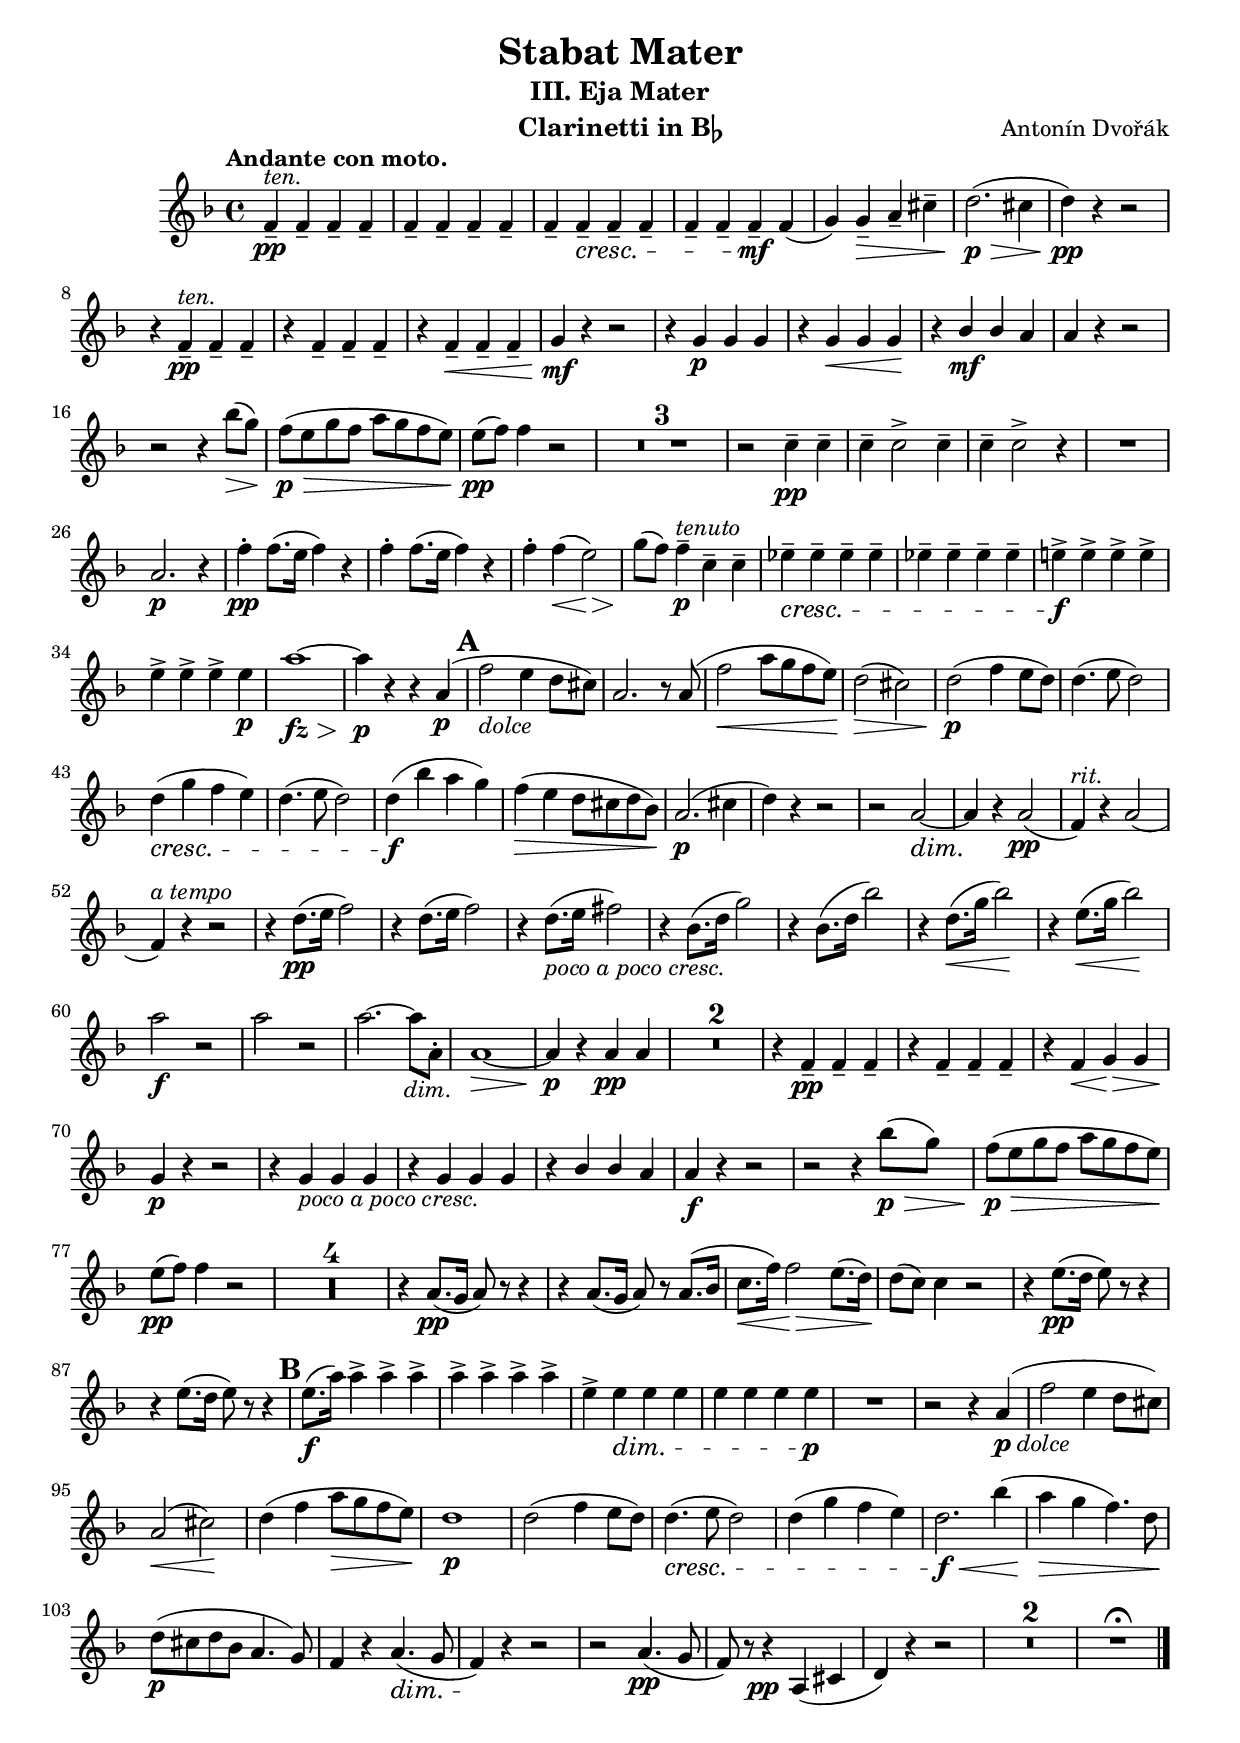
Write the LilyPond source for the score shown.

\version "2.15.33"

\header {
  title = "Stabat Mater"
  subtitle = "III. Eja Mater"
  composer = "Antonín Dvořák"
  instrument = \markup { \concat { "Clarinetti in B" \flat } }
}

\paper {
  left-margin = 12\mm
  right-margin = 12\mm
}

\score {
  \transpose bes c' {
    \relative c'{
      \compressFullBarRests
      \key c \minor
      \time 4/4
      \tempo "Andante con moto."
      ees4--\pp ^\markup \italic ten.  ees4-- ees4-- ees4--
      ees4-- ees4-- ees4-- ees4--
      ees4-- ees4-- \cresc ees4-- ees4--
      ees4-- ees4-- ees4-- \mf ees4 (
      f) f--\> g-- b--
      c2. \p \> ( b4
      c4 ) \pp r4 r2
      r4 ees,4--\pp ^\markup \italic ten.  ees4-- ees4--
      r4 ees4-- ees4-- ees4--
      r4 ees4-- \< ees4-- ees4--
      f \mf r4 r2
      r4 f \p f f
      r f\< f f\!
      r4 \stemUp as-\tweak #'extra-offset #'(0 . 0.4) \mf as g \stemNeutral
      g r4 r2
      r2 r4 as'8 ( \> f )
      es \p \> ( d f es g f es d )
      d ( \pp es ) es4 r2
      R1*3
      r2 bes4-- \pp bes--
      bes4-- bes2-> bes4--
      bes4-- bes2-> r4
      R1
      g2. \p r4
      es'4-.\pp es8. -\tweak #'positions #'(3 . 3) ( d16 es4 ) r4
      es4-. es8.-\tweak #'positions #'(3 . 3) ( d16 es4 ) r4
      es4-. es ( \< d2 \> )
      f8( \! es) es4-- \p ^\markup \italic tenuto  bes-- bes--
      des-- \cresc des-- des-- des--
      des-- des-- des-- des--
      d!-> \f d-> d-> d->
      d-> d-> d-> d \p
      g1~ \fz \>
      g4\p r4 r4 g, \p ( \mark \default
      es'2 -\markup \italic dolce d4 c8 b )
      g2. r8 \shape Slur #'((-0.6 . 0.8)(0 . 0.6)(-0.5 . 0.3)(0 . 0)) g (
      es'2-\tweak #'extra-offset #'(0 . -0.2) \< g8 f es d \! )
      \tweak Stem #'length #6.3
      c2 ( -\tweak #'extra-offset #'(0 . 0.3) \>
      \tweak Stem #'length #6.3
      b )
      \tweak Stem #'length #6.3
      c2-\tweak #'extra-offset #'(0 . 0.3) \p ( es4 d8 c )
      c4. ( d8 c2)
      c4 \cresc ( f es d)
      c4. ( d8 c2)
      \shape Slur #'((0 . -1)(0 . 0.4)(0 . 0)(0 . 0))
      c4\f ( as' g f )
      es ( \> d4 \tweak Beam #'positions #'(-2.25 . -2.7) c8 b c as )
      g2.\p ( b4
      c) r4 r2
      r2 g2~ \dim
      g4 \! r g2\pp (
      es4 ^\markup \italic rit. ) r4 g2 (
      es4 ) ^\markup \italic "a tempo" r4 r2
      r4 c'8.\pp ( d16 es2 )
      r4 c8. ( d16 es2 )
      r4 c8._\markup \italic "poco a poco cresc." ( d16 e2 )
      r4 \tweak Beam #'positions #'(-2.7 . -2.05) as,8. ( c16 f2 )
      r4 \tweak Beam #'positions #'(-3 . -2.25) as,8. ( c16 as'2 )
      r4 c,8. ( \<  f16 as2\! )
      r4 \tweak Beam #'positions #'(-1.25 . -0.8) d,8. ( \<  f16 as2\! )
      g2-\tweak #'extra-offset #'(0 . 0.4) \f r
      g r
      g2.~
      \once \override TieColumn #'tie-configuration = #'((7.5 . 1))
      \tweak Beam #'positions #'(-1.8 . -2.7)
      g8 -\tweak #'extra-offset #'(-0.5 . 0.4) _\markup \italic dim. g, -.
      g1 \> ~
      g4 \p r g \pp g
      R1*2
      r4 es-- \pp es-- es--
      r4 es-- es-- es--
      r4 es \< f \> f
      f\p r r2
      r4 f _\markup \italic "poco a poco cresc." f f
      r f f f
      \stemUp
      r as as g
      \stemNeutral
      g\f r r2
      r2 r4 as'8( \p \tweak #'minimum-length #9 \> f )
      es( \p \> d f es g f es d )
      d \pp ( es) es4 r2
      R1*4
      r4 \tweak Beam #'positions #'(2.85 . 2.58) g,8. ( \pp f16 g8 ) r r4
      r4 \tweak Beam #'positions #'(2.85 . 2.58) g8. ( f16 g8 )
      r8 \tweak Beam #'positions #'(2.6 . 3) g8. ( as16
      \tweak Beam #'positions #'(-2.25 . -1.8)
      bes8. \< es16 ) es2 \> d8. ( c16 ) \!
      c8 ( bes) bes4 r2
      r4 d8. ( \pp c16 d8 ) r r4
      r4 d8. ( c16 d8 ) r r4 \mark \default
      d8.\f ( g16 ) g4-> g-> g->
      g4-> g-> g-> g->
      d4-> d \dim d d
      d4 d d d \p
      R1
      r2 r4
      \shape Slur #'(((0 . 0.8)(0 . 1.2)(0 . 1.6)(0 . 2))
                     ())
      g, _\markup { \dynamic p \italic dolce } (
      es'2 d4 c8 b )
      g2 -\tweak #'extra-offset #'(0 . 0.3) \< (
      \tweak Stem #'length #6 b) \!
      c4 ( es g8 \> f es d )
      c1 \p
      c2 ( es4 d8 c )
      c4.( \cresc d8 c2 )
      c4 ( f es d )
      c2. \f \< as'4 (
      g \> f es4. ) c8
      \break
      \shape Slur #'((0 . 0)(0 . 0)(-1 . -0.2)(-0.8 . -0.8))
      \tweak Beam #'positions #'(-2.25 . -2.7)
      c8 \p ( b c as g4. f8 )
      es4 r g4. ( \dim f8
      es4 ) \! r4 r2
      r2 g4. ( \pp f8
      es8) r r4 g,4( -\tweak #'X-offset #-4.2 -\tweak #'Y-offset #-2.3 \pp b
      c ) r4 r2
      R1*2
      R1\fermataMarkup
      \bar "|."
    }
  }
}
